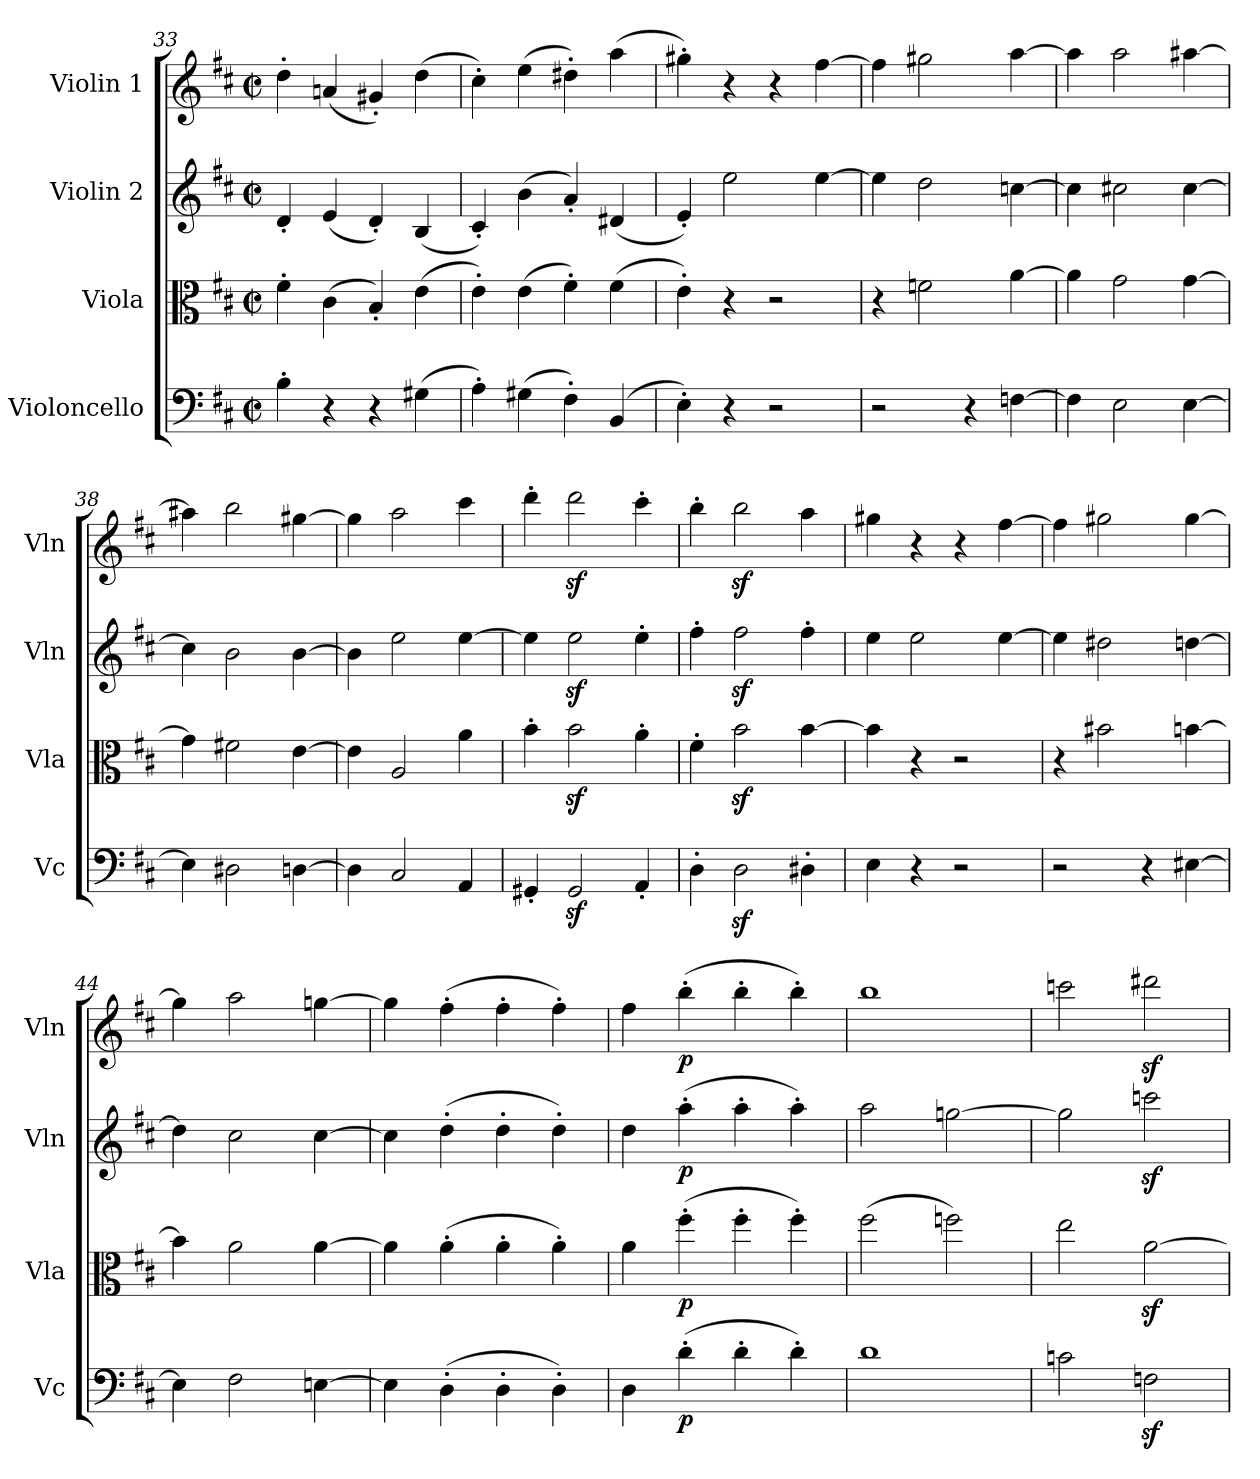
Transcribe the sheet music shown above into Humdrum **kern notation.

**kern	**dynam	**kern	**dynam	**kern	**dynam	**kern	**dynam
*part4	*part4	*part3	*part3	*part2	*part2	*part1	*part1
*staff4	*staff4	*staff3	*staff3	*staff2	*staff2	*staff1	*staff1
*I"Violoncello	*	*I"Viola	*	*I"Violin 2	*	*I"Violin 1	*
*I'Vc	*	*I'Vla	*	*I'Vln	*	*I'Vln	*
*clefF4	*	*clefC3	*	*clefG2	*	*clefG2	*
*k[f#c#]	*	*k[f#c#]	*	*k[f#c#]	*	*k[f#c#]	*
*M2/2	*	*M2/2	*	*M2/2	*	*M2/2	*
*met(c|)	*	*met(c|)	*	*met(c|)	*	*met(c|)	*
=33	=33	=33	=33	=33	=33	=33	=33
4B'\	.	4f#'\	.	4d'/	.	4dd'\	.
4r	.	(>4c#\	.	(<4e/	.	(<4an/	.
4r	.	4B'/)	.	4d'/)	.	4g#X'/)	.
(>4G#X\	.	(>4e\	.	(<4B/	.	(>4dd\	.
=34	=34	=34	=34	=34	=34	=34	=34
4A'\)	.	4e'\)	.	4c#'/)	.	4cc#'\)	.
(>4G#X\	.	(>4e\	.	(>4b\	.	(>4ee\	.
4F#'\)	.	4f#'\)	.	4a'/)	.	4dd#X'\)	.
(<4BB/	.	(>4f#\	.	(<4d#X/	.	(>4aa\	.
=35	=35	=35	=35	=35	=35	=35	=35
4E'\)	.	4e'\)	.	4e'/)	.	4gg#X'\)	.
4r	.	4r	.	2ee\	.	4r	.
2r	.	2r	.	.	.	4r	.
.	.	.	.	[4ee\	.	[4ff#\	.
=36	=36	=36	=36	=36	=36	=36	=36
2r	.	4r	.	4ee\]	.	4ff#\]	.
.	.	2fn\	.	2dd\	.	2gg#X\	.
4r	.	.	.	.	.	.	.
[4Fn\	.	[4a\	.	[4ccn\	.	[4aa\	.
=37	=37	=37	=37	=37	=37	=37	=37
4F\]	.	4a\]	.	4cc\]	.	4aa\]	.
2E\	.	2g\	.	2cc#X\	.	2aa\	.
[4E\	.	[4g\	.	[4cc#\	.	[4aa#X\	.
!!LO:PB:g=z
=38	=38	=38	=38	=38	=38	=38	=38
4E\]	.	4g\]	.	4cc#\]	.	4aa#X\]	.
2D#X\	.	2f#X\	.	2b\	.	2bb\	.
[4Dn\	.	[4e\	.	[4b\	.	[4gg#X\	.
=39	=39	=39	=39	=39	=39	=39	=39
4D\]	.	4e\]	.	4b\]	.	4gg#\]	.
2C#/	.	2A/	.	2ee\	.	2aa\	.
4AA/	.	4a\	.	[4ee\	.	4ccc#\	.
=40	=40	=40	=40	=40	=40	=40	=40
4GG#X'/	.	4b'\	.	4ee\]	.	4ddd'\	.
2GG#z</	.	2bz<\	.	2eez<\	.	2dddz<\	.
4AA'/	.	4a'\	.	4ee'\	.	4ccc#'\	.
=41	=41	=41	=41	=41	=41	=41	=41
4D'\	.	4f#'\	.	4ff#'\	.	4bb'\	.
2Dz<\	.	2bz<\	.	2ff#z<\	.	2bbz<\	.
4D#X'\	.	[4b\	.	4ff#'\	.	4aa\	.
=42	=42	=42	=42	=42	=42	=42	=42
4E\	.	4b\]	.	4ee\	.	4gg#X\	.
4r	.	4r	.	2ee\	.	4r	.
2r	.	2r	.	.	.	4r	.
.	.	.	.	[4ee\	.	[4ff#\	.
=43	=43	=43	=43	=43	=43	=43	=43
2r	.	4r	.	4ee\]	.	4ff#\]	.
.	.	2b#X\	.	2dd#X\	.	2gg#X\	.
4r	.	.	.	.	.	.	.
[4E#X\	.	[4bn\	.	[4ddn\	.	[4gg#\	.
=44	=44	=44	=44	=44	=44	=44	=44
4E#\]	.	4b\]	.	4dd\]	.	4gg#\]	.
2F#\	.	2a\	.	2cc#\	.	2aa\	.
[4En\	.	[4a\	.	[4cc#\	.	[4ggn\	.
!!LO:LB:g=z
=45	=45	=45	=45	=45	=45	=45	=45
4En\]	.	4a\]	.	4cc#\]	.	4gg\]	.
(>4D'\	.	(>4a'\	.	(>4dd'\	.	(>4ff#'\	.
4D'\	.	4a'\	.	4dd'\	.	4ff#'\	.
4D'\)	.	4a'\)	.	4dd'\)	.	4ff#'\)	.
=46	=46	=46	=46	=46	=46	=46	=46
4D\	.	4a\	.	4dd\	.	4ff#\	.
!	!LO:DY:b	!	!LO:DY:b	!	!LO:DY:b	!	!LO:DY:b
(>4d'\	p	(>4ff#'\	p	(>4aa'\	p	(>4bb'\	p
4d'\	.	4ff#'\	.	4aa'\	.	4bb'\	.
4d'\)	.	4ff#'\)	.	4aa'\)	.	4bb'\)	.
=47	=47	=47	=47	=47	=47	=47	=47
1d	.	(>2ff#\	.	2aa\	.	1bb	.
.	.	2ffn\)	.	[2ggn\	.	.	.
=48	=48	=48	=48	=48	=48	=48	=48
2cn\	.	2ee\	.	2gg\]	.	2cccn\	.
2Fnz<\	.	[2az<\	.	2cccnz<\	.	2ddd#Xz<\	.
=	=	=	=	=	=	=	=
*-	*-	*-	*-	*-	*-	*-	*-
